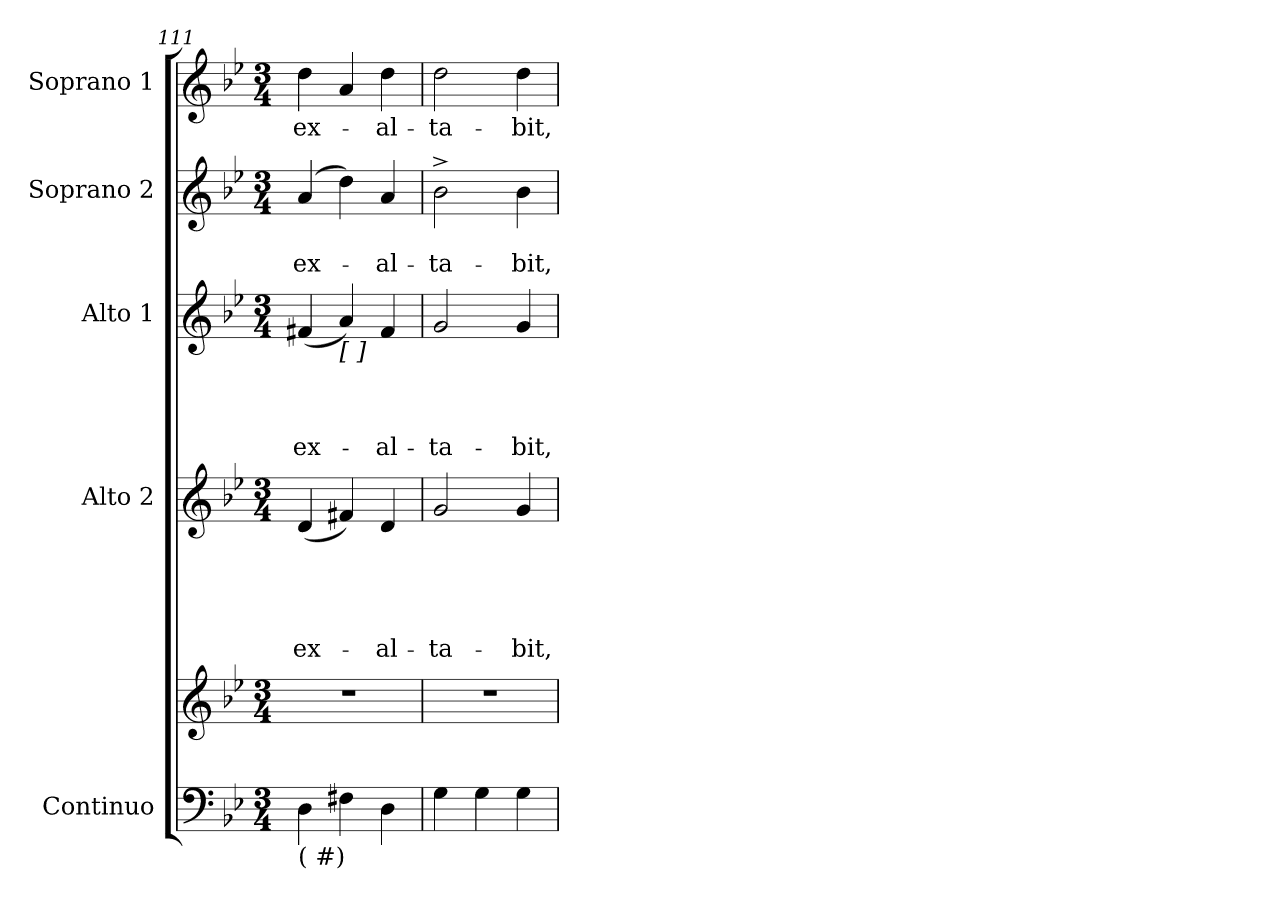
**kern	**kern	**kern	**text	**text	**text	**text	**text	**kern	**text	**text	**text	**text	**kern	**text	**text	**kern	**text
*part5	*part5	*part4	*part4	*part4	*part4	*part4	*part4	*part3	*part3	*part3	*part3	*part3	*part2	*part2	*part2	*part1	*part1
*staff6	*staff5	*staff4	*staff4	*staff4	*staff4	*staff4	*staff4	*staff3	*staff3	*staff3	*staff3	*staff3	*staff2	*staff2	*staff2	*staff1	*staff1
*I"Continuo	*	*I"Alto 2	*	*	*	*	*	*I"Alto 1	*	*	*	*	*I"Soprano 2	*	*	*I"Soprano 1	*
*	*	*I'A. 2	*	*	*	*	*	*I'A. 1	*	*	*	*	*I'S. 2	*	*	*I'S. 1	*
*clefF4	*clefG2	*clefG2	*	*	*	*	*	*clefG2	*	*	*	*	*clefG2	*	*	*clefG2	*
*k[b-e-]	*k[b-e-]	*k[b-e-]	*	*	*	*	*	*k[b-e-]	*	*	*	*	*k[b-e-]	*	*	*k[b-e-]	*
*B-:	*B-:	*B-:	*	*	*	*	*	*B-:	*	*	*	*	*B-:	*	*	*B-:	*
*M3/4	*M3/4	*M3/4	*	*	*	*	*	*M3/4	*	*	*	*	*M3/4	*	*	*M3/4	*
=111	=111	=111	=111	=111	=111	=111	=111	=111	=111	=111	=111	=111	=111	=111	=111	=111	=111
!LO:TX:b:t=( #)	!	!	!	!	!	!	!	!	!	!	!	!	!	!	!	!	!
!	!LO:N:vis=1	!	!	!	!	!	!LO:LY:b	!	!	!	!	!LO:LY:b	!	!	!LO:LY:b	!	!LO:LY:b
4D\	2.r	(<4d/	.	.	.	.	ex-	(<4f#X/	.	.	.	ex-	(4a/	.	ex-	4dd\	ex-
!	!	!	!	!	!	!	!	!LO:TX:b:t=[ ]	!	!	!	!	!	!	!	!	!
4F#X\	.	4f#X/)	.	.	.	.	.	4a/)	.	.	.	.	4dd\)	.	.	4a/	.
!	!	!	!	!	!	!	!LO:LY:b	!	!	!	!	!LO:LY:b	!	!	!LO:LY:b	!	!LO:LY:b
4D\	.	4d/	.	.	.	.	-al-	4f#/	.	.	.	-al-	4a/	.	-al-	4dd\	-al-
=112	=112	=112	=112	=112	=112	=112	=112	=112	=112	=112	=112	=112	=112	=112	=112	=112	=112
!	!LO:N:vis=1	!	!	!	!	!	!LO:LY:b	!	!	!	!	!LO:LY:b	!	!	!LO:LY:b	!	!LO:LY:b
4G\	2.r	2g/	.	.	.	.	-ta-	2g/	.	.	.	-ta-	2b-^>\	.	-ta-	2dd\	-ta-
4G\	.	.	.	.	.	.	.	.	.	.	.	.	.	.	.	.	.
!	!	!	!	!	!	!	!LO:LY:b	!	!	!	!	!LO:LY:b	!	!	!LO:LY:b	!	!LO:LY:b
4G\	.	4g/	.	.	.	.	-bit,	4g/	.	.	.	-bit,	4b-\	.	-bit,	4dd\	-bit,
=	=	=	=	=	=	=	=	=	=	=	=	=	=	=	=	=	=
*-	*-	*-	*-	*-	*-	*-	*-	*-	*-	*-	*-	*-	*-	*-	*-	*-	*-
